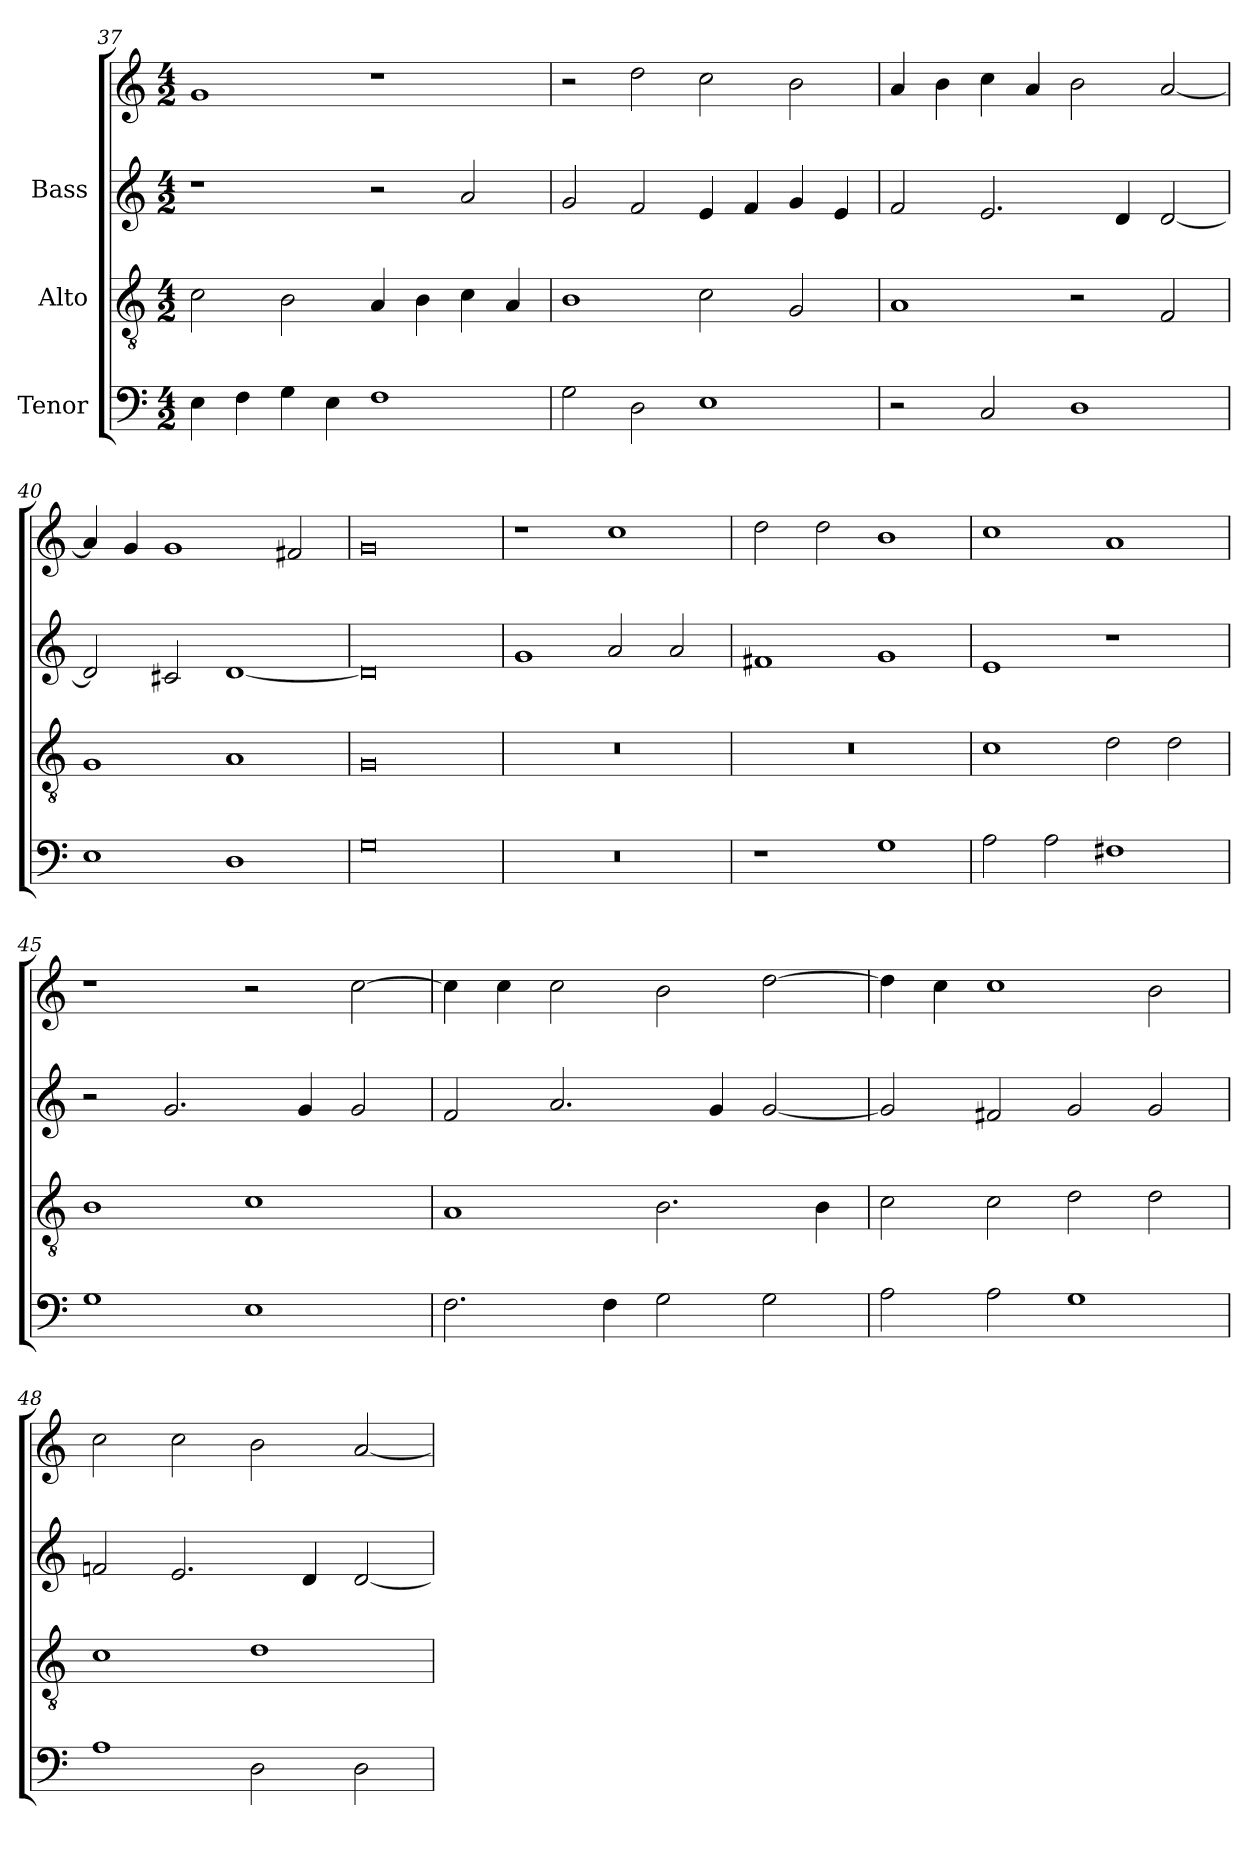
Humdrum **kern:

**kern	**kern	**kern	**kern
*part4	*part3	*part2	*part1
*staff4	*staff3	*staff2	*staff1
*I"Tenor	*I"Alto	*I"Bass	*
*clefF4	*clefGv2	*clefG2	*clefG2
*k[]	*k[]	*k[]	*k[]
*C:	*C:	*C:	*C:
*M4/2	*M4/2	*M4/2	*M4/2
=37	=37	=37	=37
4E\	2c\	1r	1g/
4F\	.	.	.
4G\	2B\	.	.
4E\	.	.	.
1F\	4A/	2r	1r
.	4B\	.	.
.	4c\	2a/	.
.	4A/	.	.
=38	=38	=38	=38
2G\	1B\	2g/	2r
2D\	.	2f/	2dd\
1E\	2c\	4e/	2cc\
.	.	4f/	.
.	2G/	4g/	2b\
.	.	4e/	.
=39	=39	=39	=39
2r	1A/	2f/	4a/
.	.	.	4b\
2C/	.	2.e/	4cc\
.	.	.	4a/
1D\	2r	.	2b\
.	.	4d/	.
.	2F/	[2d/	[2a/
!!LO:PB:g=z
=40	=40	=40	=40
1E\	1G/	2d/]	4a/]
.	.	.	4g/
.	.	2c#X/	1g/
1D\	1A/	[1d/	.
.	.	.	2f#X/
=41	=41	=41	=41
0G\	0G/	0d/]	0g/
=42	=42	=42	=42
0r	0r	1g/	1r
.	.	2a/	1cc\
.	.	2a/	.
=43	=43	=43	=43
1r	0r	1f#X/	2dd\
.	.	.	2dd\
1G\	.	1g/	1b\
!!LO:LB:g=z
=44	=44	=44	=44
2A\	1c\	1e/	1cc\
2A\	.	.	.
1F#X\	2d\	1r	1a/
.	2d\	.	.
=45	=45	=45	=45
1G\	1B\	2r	1r
.	.	2.g/	.
1E\	1c\	.	2r
.	.	4g/	.
.	.	2g/	[2cc\
=46	=46	=46	=46
2.F\	1A/	2f/	4cc\]
.	.	.	4cc\
.	.	2.a/	2cc\
4F\	.	.	.
2G\	2.B\	.	2b\
.	.	4g/	.
2G\	.	[2g/	[2dd\
.	4B\	.	.
=47	=47	=47	=47
2A\	2c\	2g/]	4dd\]
.	.	.	4cc\
2A\	2c\	2f#X/	1cc\
1G\	2d\	2g/	.
.	2d\	2g/	2b\
!!LO:PB:g=z
=48	=48	=48	=48
1A\	1c\	2fn/	2cc\
.	.	2.e/	2cc\
2D\	1d\	.	2b\
.	.	4d/	.
2D\	.	[2d/	[2a/
=	=	=	=
*-	*-	*-	*-
